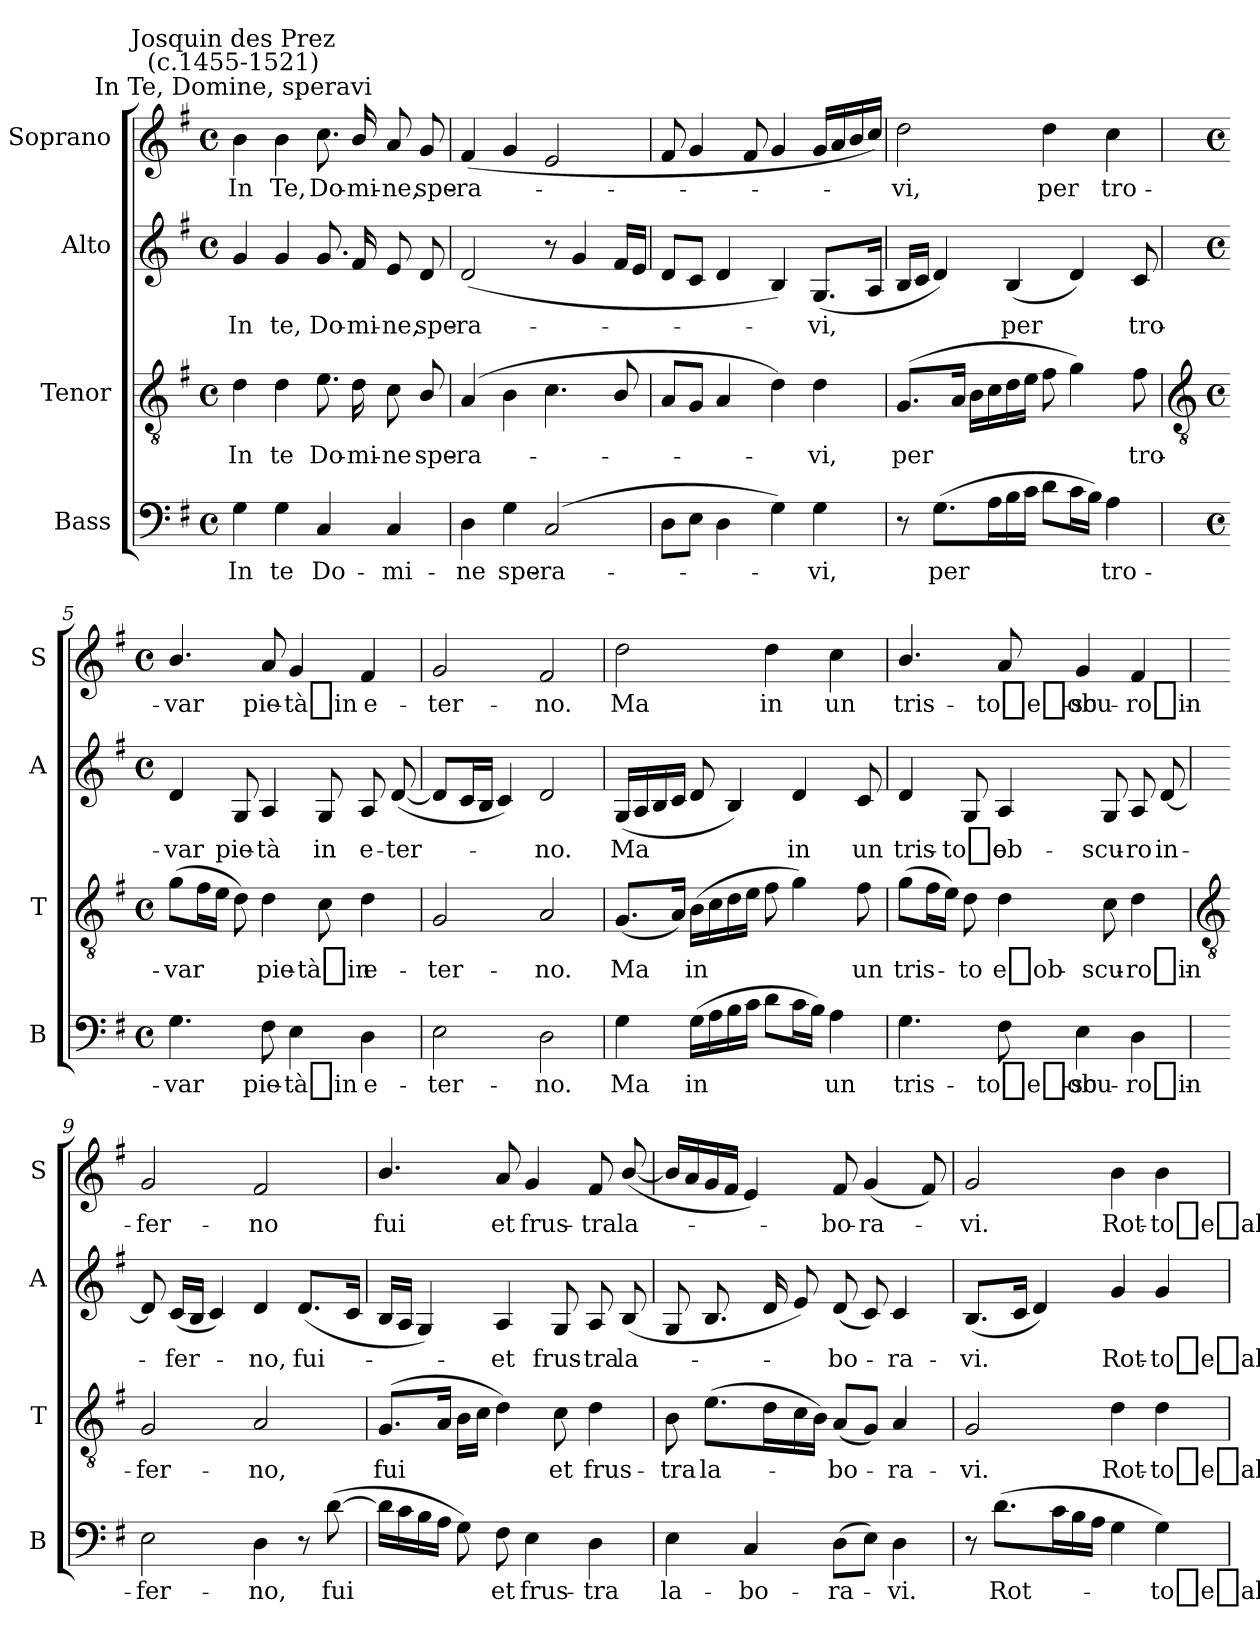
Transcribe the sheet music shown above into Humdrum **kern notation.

**kern	**text	**kern	**text	**kern	**text	**kern	**text
*part4	*part4	*part3	*part3	*part2	*part2	*part1	*part1
*staff4	*staff4	*staff3	*staff3	*staff2	*staff2	*staff1	*staff1
*I"Bass	*	*I"Tenor	*	*I"Alto	*	*I"Soprano	*
*I'B	*	*I'T	*	*I'A	*	*I'S	*
*clefF4	*	*clefGv2	*	*clefG2	*	*clefG2	*
*k[f#]	*	*k[f#]	*	*k[f#]	*	*k[f#]	*
*G:	*	*G:	*	*G:	*	*G:	*
*M4/4	*	*M4/4	*	*M4/4	*	*M4/4	*
*met(c)	*	*met(c)	*	*met(c)	*	*met(c)	*
=1	=1	=1	=1	=1	=1	=1	=1
!	!	!	!	!	!	!LO:TX:a:cj:t=In Te, Domine, speravi	!
!	!	!	!	!	!	!LO:TX:a:cj:t=Josquin des Prez\n(c.1455-1521)	!
!	!LO:LY:b	!	!LO:LY:b	!	!LO:LY:b	!	!LO:LY:b
4G	In	4d	In	4g	In	4b	In
!	!LO:LY:b	!	!LO:LY:b	!	!LO:LY:b	!	!LO:LY:b
4G	te	4d	te	4g	te,	4b	Te,
!	!LO:LY:b	!	!LO:LY:b	!	!LO:LY:b	!	!LO:LY:b
4C	Do-	8.e	Do-	8.g	Do-	8.cc\	Do-
!	!	!	!LO:LY:b	!	!LO:LY:b	!	!LO:LY:b
.	.	16d	-mi-	16f#	-mi-	16b/	-mi-
!	!LO:LY:b	!	!LO:LY:b	!	!LO:LY:b	!	!LO:LY:b
4C	-mi-	8c	-ne	8e	-ne,	8a	-ne,
!	!	!	!LO:LY:b	!	!LO:LY:b	!	!LO:LY:b
.	.	8B/	spe-	8d	spe-	8g	spe-
=2	=2	=2	=2	=2	=2	=2	=2
!	!LO:LY:b	!	!LO:LY:b	!	!LO:LY:b	!	!LO:LY:b
4D	-ne	(>4A	-ra-	(<2d	-ra-	(<4f#	-ra-
!	!LO:LY:b	!	!	!	!	!	!
4G	spe-	4B	.	.	.	4g	.
!	!LO:LY:b	!	!	!	!	!	!
(>2C	-ra-	4.c	.	8r	.	2e	.
.	.	.	.	4g	.	.	.
.	.	8B/	.	16f#LL	.	.	.
.	.	.	.	16eJJ	.	.	.
=3	=3	=3	=3	=3	=3	=3	=3
8DL	.	8AL	.	8dL	.	8f#	.
8EJ	.	8GJ	.	8cJ	.	4g	.
4D	.	4A	.	4d	.	.	.
.	.	.	.	.	.	8f#	.
4G)	.	4d)	.	4B)	.	4g	.
!	!LO:LY:b	!	!LO:LY:b	!	!LO:LY:b	!	!
4G	vi,	4d	vi,	(<8.GL	vi,	16gLL	.
.	.	.	.	.	.	16a	.
.	.	.	.	.	.	16b	.
.	.	.	.	16AJ	.	16ccJJ)	.
=4	=4	=4	=4	=4	=4	=4	=4
!	!	!	!LO:LY:b	!	!	!	!LO:LY:b
8r	.	(>8.GL	per	16BLL	.	2dd	-vi,
.	.	.	.	16cJJ	.	.	.
!	!LO:LY:b	!	!	!	!	!	!
(>8.GL	per	.	.	4d)	.	.	.
.	.	16AJ	.	.	.	.	.
.	.	16BLL	.	.	.	.	.
16AL	.	16c	.	.	.	.	.
!	!	!	!	!	!LO:LY:b	!	!
16B	.	16d	.	(<4B	per	.	.
16cJJ	.	16eJJ	.	.	.	.	.
!	!	!	!	!	!	!	!LO:LY:b
8dL	.	8f#	.	.	.	4dd	per
16cL	.	4g)	.	4d)	.	.	.
16BJJ)	.	.	.	.	.	.	.
!	!LO:LY:b	!	!	!	!	!	!LO:LY:b
4A	tro-	.	.	.	.	4cc\	tro-
!	!	!	!LO:LY:b	!	!LO:LY:b	!	!
.	.	8f#	tro-	8c	tro-	.	.
!!LO:LB:g=z
=5	=5	=5	=5	=5	=5	=5	=5
*	*	*clefGv2	*	*	*	*	*
*M4/4	*	*M4/4	*	*M4/4	*	*M4/4	*
*met(c)	*	*met(c)	*	*met(c)	*	*met(c)	*
!	!LO:LY:b	!	!LO:LY:b	!	!LO:LY:b	!	!LO:LY:b
4.G	-var	(>8gL	-var	4d	-var	4.b/	-var
.	.	16f#L	.	.	.	.	.
.	.	16eJJ	.	.	.	.	.
!	!	!	!	!	!LO:LY:b	!	!
.	.	8d)	.	8G	pie-	.	.
!	!LO:LY:b	!	!LO:LY:b	!	!LO:LY:b	!	!LO:LY:b
8F#	pie-	4d	pie-	4A	-tà	8a	pie-
!	!LO:LY:b	!	!	!	!	!	!LO:LY:b
4E	-tà_in	.	.	.	.	4g	-tà_in
!	!	!	!LO:LY:b	!	!LO:LY:b	!	!
.	.	8c	-tà_in	8G	in	.	.
!	!LO:LY:b	!	!LO:LY:b	!	!LO:LY:b	!	!LO:LY:b
4D	e-	4d	e-	8A	e-	4f#	e-
!	!	!	!	!	!LO:LY:b	!	!
.	.	.	.	(<[8d	-ter-	.	.
=6	=6	=6	=6	=6	=6	=6	=6
!	!LO:LY:b	!	!LO:LY:b	!	!	!	!LO:LY:b
2E	-ter-	2G	-ter-	8dL]	.	2g	-ter-
.	.	.	.	16cL	.	.	.
.	.	.	.	16BJJ	.	.	.
.	.	.	.	4c)	.	.	.
!	!LO:LY:b	!	!LO:LY:b	!	!LO:LY:b	!	!LO:LY:b
2D	-no.	2A	-no.	2d	no.	2f#	-no.
=7	=7	=7	=7	=7	=7	=7	=7
!	!LO:LY:b	!	!LO:LY:b	!	!LO:LY:b	!	!LO:LY:b
4G	Ma	(<8.GL	Ma	(<16GLL	Ma	2dd	Ma
.	.	.	.	16A	.	.	.
.	.	.	.	16B	.	.	.
.	.	16AJ)	.	16cJJ	.	.	.
!	!LO:LY:b	!	!LO:LY:b	!	!	!	!
(>16GLL	in	(>16BLL	in	8d	.	.	.
16A	.	16c	.	.	.	.	.
16B	.	16d	.	4B)	.	.	.
16cJJ	.	16eJJ	.	.	.	.	.
!	!	!	!	!	!	!	!LO:LY:b
8dL	.	8f#	.	.	.	4dd	in
!	!	!	!	!	!LO:LY:b	!	!
16cL	.	4g)	.	4d	in	.	.
16BJJ)	.	.	.	.	.	.	.
!	!LO:LY:b	!	!	!	!	!	!LO:LY:b
4A	un	.	.	.	.	4cc	un
!	!	!	!LO:LY:b	!	!LO:LY:b	!	!
.	.	8f#	un	8c	un	.	.
=8	=8	=8	=8	=8	=8	=8	=8
!	!LO:LY:b	!	!LO:LY:b	!	!LO:LY:b	!	!LO:LY:b
4.G	tris-	(>8gL	tris-	4d	tris-	4.b/	tris-
.	.	16f#L	.	.	.	.	.
.	.	16eJJ)	.	.	.	.	.
!	!	!	!LO:LY:b	!	!LO:LY:b	!	!
.	.	8d	to	8G	-to_e	.	.
!	!LO:LY:b	!	!LO:LY:b	!	!LO:LY:b	!	!LO:LY:b
8F#	-to_e_ob-	4d	e_ob-	4A	ob-	8a	-to_e_ob-
!	!LO:LY:b	!	!	!	!	!	!LO:LY:b
4E	-scu-	.	.	.	.	4g	-scu-
!	!	!	!LO:LY:b	!	!LO:LY:b	!	!
.	.	8c	-scu-	8G	-scu-	.	.
!	!LO:LY:b	!	!LO:LY:b	!	!LO:LY:b	!	!LO:LY:b
4D	-ro_in-	4d	-ro_in-	8A	-ro	4f#	-ro_in-
!	!	!	!	!	!LO:LY:b	!	!
.	.	.	.	[8d	in-	.	.
!!LO:LB:g=z
=9	=9	=9	=9	=9	=9	=9	=9
*	*	*clefGv2	*	*	*	*	*
!	!LO:LY:b	!	!LO:LY:b	!	!	!	!LO:LY:b
2E	-fer-	2G	-fer-	8d]	.	2g	-fer-
!	!	!	!	!	!LO:LY:b	!	!
.	.	.	.	(<16cLL	fer-	.	.
.	.	.	.	16BJJ	.	.	.
.	.	.	.	4c)	.	.	.
!	!LO:LY:b	!	!LO:LY:b	!	!LO:LY:b	!	!LO:LY:b
4D	-no,	2A	-no,	4d	no,	2f#	-no
!	!	!	!	!	!LO:LY:b	!	!
8r	.	.	.	(<8.dL	fui-	.	.
!	!LO:LY:b	!	!	!	!	!	!
(>[8d	fui	.	.	.	.	.	.
.	.	.	.	16cJ	.	.	.
=10	=10	=10	=10	=10	=10	=10	=10
!	!	!	!LO:LY:b	!	!	!	!LO:LY:b
16dLL]	.	(>8.GL	fui	16BLL	.	4.b/	fui
16c	.	.	.	16AJJ	.	.	.
16B	.	.	.	4G)	.	.	.
16AJJ	.	16AJ	.	.	.	.	.
8G)	.	16BLL	.	.	.	.	.
.	.	16cJJ	.	.	.	.	.
!	!LO:LY:b	!	!	!	!LO:LY:b	!	!LO:LY:b
8F#	et	4d)	.	4A	et	8a	et
!	!LO:LY:b	!	!	!	!	!	!LO:LY:b
4E	frus-	.	.	.	.	4g	frus-
!	!	!	!LO:LY:b	!	!LO:LY:b	!	!
.	.	8c	et	8G	frus-	.	.
!	!LO:LY:b	!	!LO:LY:b	!	!LO:LY:b	!	!LO:LY:b
4D	-tra	4d	frus-	8A	-tra	8f#	-tra
!	!	!	!	!	!LO:LY:b	!	!LO:LY:b
.	.	.	.	(<8B	la-	(<[8b/	la-
=11	=11	=11	=11	=11	=11	=11	=11
!	!LO:LY:b	!	!LO:LY:b	!	!	!	!
4E	la-	8B	-tra	8GL	.	16bLL]	.
.	.	.	.	.	.	16a	.
!	!	!	!LO:LY:b	!	!	!	!
.	.	(>8.eL	la-	8.B	.	16g	.
.	.	.	.	.	.	16f#JJ	.
!	!LO:LY:b	!	!	!	!	!	!
4C	-bo-	.	.	.	.	4e)	.
.	.	16dL	.	16dL	.	.	.
.	.	16c	.	8eJ)	.	.	.
.	.	16BJJ)	.	.	.	.	.
!	!LO:LY:b	!	!LO:LY:b	!	!LO:LY:b	!	!LO:LY:b
(>8DL	-ra-	(<8AL	bo-	(<8dL	bo-	8f#	bo-
!	!	!	!	!	!	!	!LO:LY:b
8EJ)	.	8GJ)	.	8cJ)	.	(<4g	-ra-
!	!LO:LY:b	!	!LO:LY:b	!	!LO:LY:b	!	!
4D	vi.	4A	ra-	4c	ra-	.	.
.	.	.	.	.	.	8f#)	.
=12	=12	=12	=12	=12	=12	=12	=12
!	!	!	!LO:LY:b	!	!LO:LY:b	!	!LO:LY:b
8r	.	2G	-vi.	(<8.BL	-vi.	2g	vi.
!	!LO:LY:b	!	!	!	!	!	!
(>8.dL	Rot-	.	.	.	.	.	.
.	.	.	.	16cJ	.	.	.
.	.	.	.	4d)	.	.	.
16cL	.	.	.	.	.	.	.
16B	.	.	.	.	.	.	.
16AJJ	.	.	.	.	.	.	.
!	!	!	!LO:LY:b	!	!LO:LY:b	!	!LO:LY:b
4G	.	4d	Rot-	4g	Rot-	4b	Rot-
!	!LO:LY:b	!	!LO:LY:b	!	!LO:LY:b	!	!LO:LY:b
4G)	to_e_al	4d	-to_e_al	4g	-to_e_al	4b	-to_e_al
=	=	=	=	=	=	=	=
*-	*-	*-	*-	*-	*-	*-	*-
